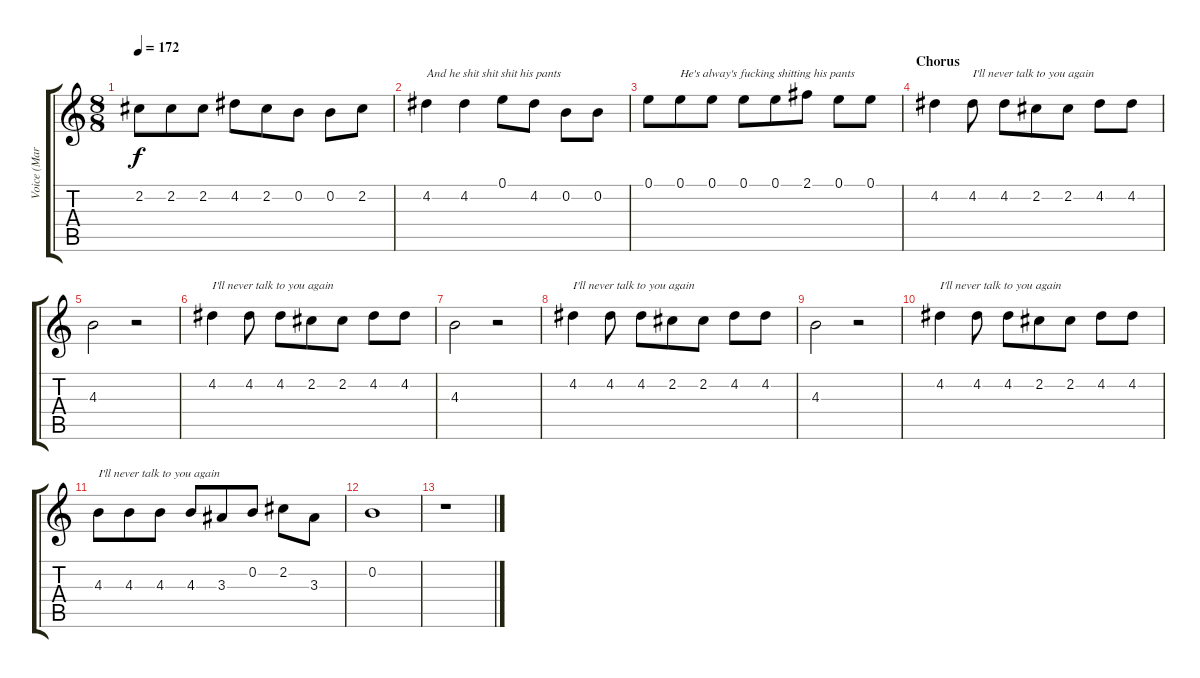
\track ("Voice (Mark Hoppus)" "Voice (Mar") {instrument electricguitarjazz}
\staff {score tabs}
\tuning (E4 B3 G3 D3 A2 E2) {hide}
\ts (8 8)
\tempo 172
\clef g2
\ks c
2.2.8{dy f} 2.2.8 2.2.8 4.2.8 2.2.8 0.2.8 0.2.8 2.2.8 |
4.2.4{txt "And he shit shit shit his pants"} 4.2.4 0.1.8 4.2.8 0.2.8 0.2.8 |
0.1.8 0.1.8{txt "He's alway's fucking shitting his pants"} 0.1.8 0.1.8 0.1.8 2.1.8 0.1.8 0.1.8 |
\section ("" "Chorus")
4.2.4 4.2.8{txt "I'll never talk to you again"} 4.2.8 2.2.8 2.2.8 4.2.8 4.2.8 |
4.3.2 r.2 |
4.2.4{txt "I'll never talk to you again"} 4.2.8 4.2.8 2.2.8 2.2.8 4.2.8 4.2.8 |
4.3.2 r.2 |
4.2.4{txt "I'll never talk to you again"} 4.2.8 4.2.8 2.2.8 2.2.8 4.2.8 4.2.8 |
4.3.2 r.2 |
4.2.4{txt "I'll never talk to you again"} 4.2.8 4.2.8 2.2.8 2.2.8 4.2.8 4.2.8 |
4.3.8{txt "I'll never talk to you again"} 4.3.8 4.3.8 4.3.8 3.3.8 0.2.8 2.2.8 3.3.8 |
0.2.1 |
r.1
